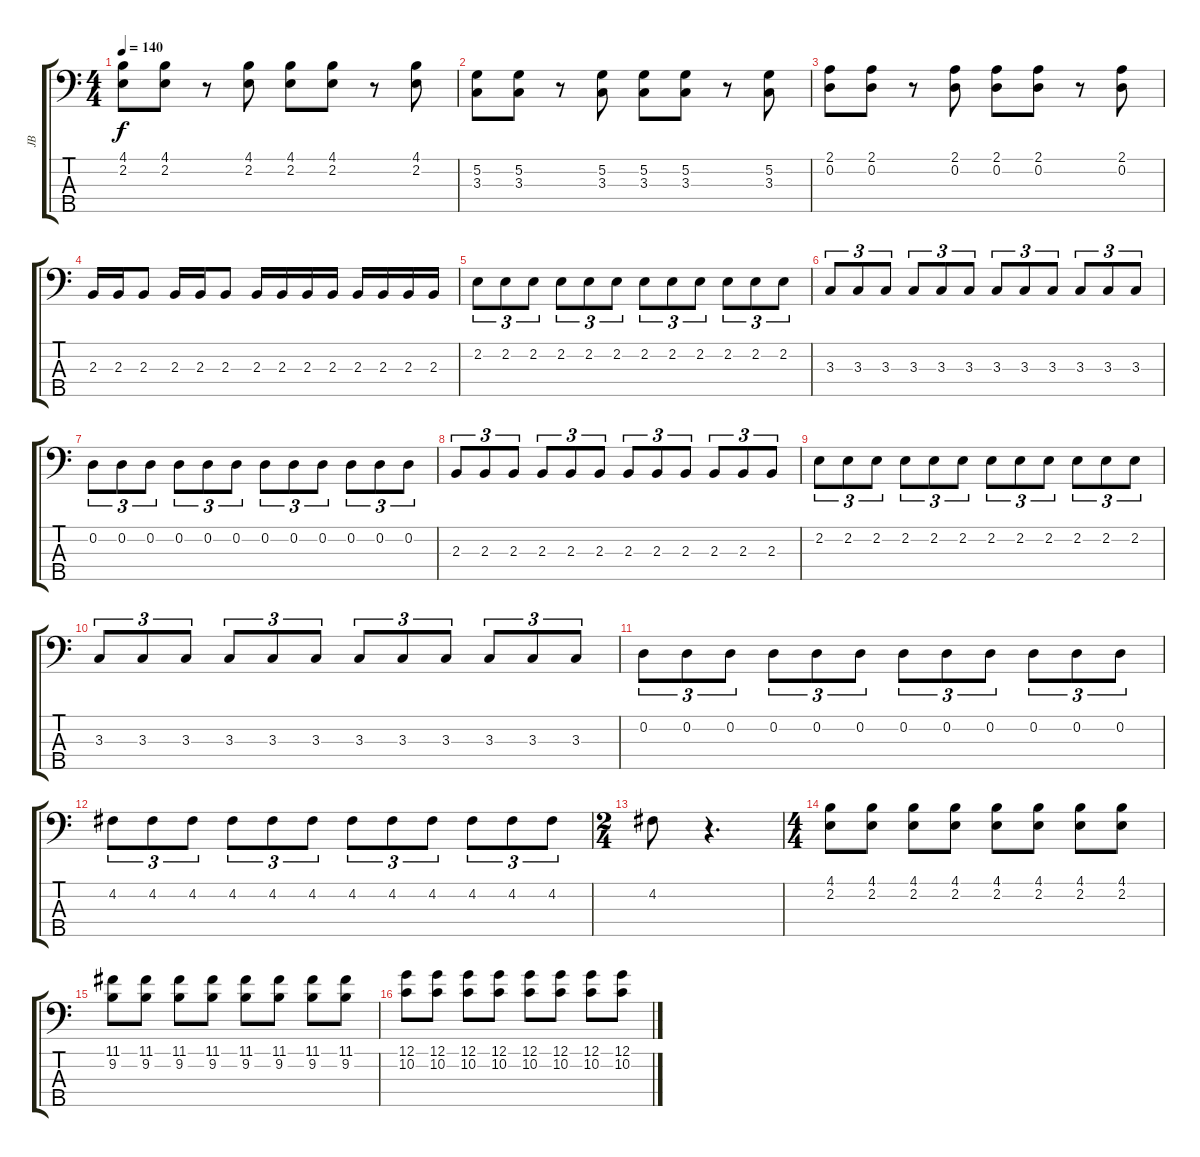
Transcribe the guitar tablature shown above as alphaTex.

\track ("JB" "JB") {instrument electricbassfinger}
\staff {score tabs}
\tuning (G2 D2 A1 E1 B0) {hide}
\ts (4 4)
\tempo 140
\clef f4
\ks c
(4.1 2.2).8{dy f} (4.1 2.2).8 r.8 (4.1 2.2).8 (4.1 2.2).8 (4.1 2.2).8 r.8 (4.1 2.2).8 |
(5.2 3.3).8 (5.2 3.3).8 r.8 (5.2 3.3).8 (5.2 3.3).8 (5.2 3.3).8 r.8 (5.2 3.3).8 |
(2.1 0.2).8 (2.1 0.2).8 r.8 (2.1 0.2).8 (2.1 0.2).8 (2.1 0.2).8 r.8 (2.1 0.2).8 |
2.3.16 2.3.16 2.3.8 2.3.16 2.3.16 2.3.8 2.3.16 2.3.16 2.3.16 2.3.16 2.3.16 2.3.16 2.3.16 2.3.16 |
2.2.8{tu (3 2)} 2.2.8{tu (3 2)} 2.2.8{tu (3 2)} 2.2.8{tu (3 2)} 2.2.8{tu (3 2)} 2.2.8{tu (3 2)} 2.2.8{tu (3 2)} 2.2.8{tu (3 2)} 2.2.8{tu (3 2)} 2.2.8{tu (3 2)} 2.2.8{tu (3 2)} 2.2.8{tu (3 2)} |
3.3.8{tu (3 2)} 3.3.8{tu (3 2)} 3.3.8{tu (3 2)} 3.3.8{tu (3 2)} 3.3.8{tu (3 2)} 3.3.8{tu (3 2)} 3.3.8{tu (3 2)} 3.3.8{tu (3 2)} 3.3.8{tu (3 2)} 3.3.8{tu (3 2)} 3.3.8{tu (3 2)} 3.3.8{tu (3 2)} |
0.2.8{tu (3 2)} 0.2.8{tu (3 2)} 0.2.8{tu (3 2)} 0.2.8{tu (3 2)} 0.2.8{tu (3 2)} 0.2.8{tu (3 2)} 0.2.8{tu (3 2)} 0.2.8{tu (3 2)} 0.2.8{tu (3 2)} 0.2.8{tu (3 2)} 0.2.8{tu (3 2)} 0.2.8{tu (3 2)} |
2.3.8{tu (3 2)} 2.3.8{tu (3 2)} 2.3.8{tu (3 2)} 2.3.8{tu (3 2)} 2.3.8{tu (3 2)} 2.3.8{tu (3 2)} 2.3.8{tu (3 2)} 2.3.8{tu (3 2)} 2.3.8{tu (3 2)} 2.3.8{tu (3 2)} 2.3.8{tu (3 2)} 2.3.8{tu (3 2)} |
2.2.8{tu (3 2)} 2.2.8{tu (3 2)} 2.2.8{tu (3 2)} 2.2.8{tu (3 2)} 2.2.8{tu (3 2)} 2.2.8{tu (3 2)} 2.2.8{tu (3 2)} 2.2.8{tu (3 2)} 2.2.8{tu (3 2)} 2.2.8{tu (3 2)} 2.2.8{tu (3 2)} 2.2.8{tu (3 2)} |
3.3.8{tu (3 2)} 3.3.8{tu (3 2)} 3.3.8{tu (3 2)} 3.3.8{tu (3 2)} 3.3.8{tu (3 2)} 3.3.8{tu (3 2)} 3.3.8{tu (3 2)} 3.3.8{tu (3 2)} 3.3.8{tu (3 2)} 3.3.8{tu (3 2)} 3.3.8{tu (3 2)} 3.3.8{tu (3 2)} |
0.2.8{tu (3 2)} 0.2.8{tu (3 2)} 0.2.8{tu (3 2)} 0.2.8{tu (3 2)} 0.2.8{tu (3 2)} 0.2.8{tu (3 2)} 0.2.8{tu (3 2)} 0.2.8{tu (3 2)} 0.2.8{tu (3 2)} 0.2.8{tu (3 2)} 0.2.8{tu (3 2)} 0.2.8{tu (3 2)} |
4.2.8{tu (3 2)} 4.2.8{tu (3 2)} 4.2.8{tu (3 2)} 4.2.8{tu (3 2)} 4.2.8{tu (3 2)} 4.2.8{tu (3 2)} 4.2.8{tu (3 2)} 4.2.8{tu (3 2)} 4.2.8{tu (3 2)} 4.2.8{tu (3 2)} 4.2.8{tu (3 2)} 4.2.8{tu (3 2)} |
\ts (2 4)
4.2.8 r.4{d} |
\ts (4 4)
(4.1 2.2).8 (4.1 2.2).8 (4.1 2.2).8 (4.1 2.2).8 (4.1 2.2).8 (4.1 2.2).8 (4.1 2.2).8 (4.1 2.2).8 |
(11.1 9.2).8 (11.1 9.2).8 (11.1 9.2).8 (11.1 9.2).8 (11.1 9.2).8 (11.1 9.2).8 (11.1 9.2).8 (11.1 9.2).8 |
(12.1 10.2).8 (12.1 10.2).8 (12.1 10.2).8 (12.1 10.2).8 (12.1 10.2).8 (12.1 10.2).8 (12.1 10.2).8 (12.1 10.2).8
